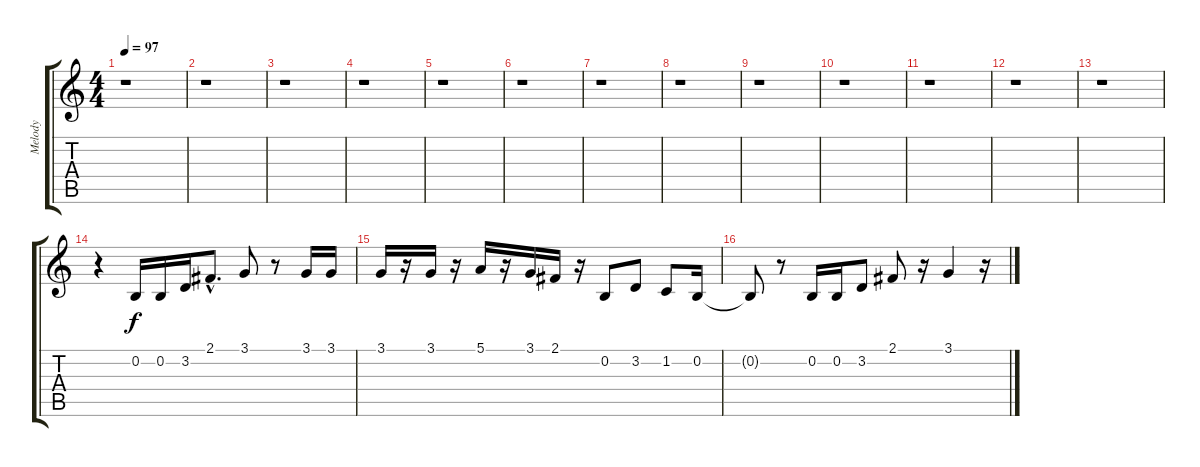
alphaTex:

\track ("Melody" "Melody") {instrument fx4atmosphere}
\staff {score tabs}
\tuning (E4 B3 G3 D3 A2 E2) {hide}
\ts (4 4)
\tempo 97
\clef g2
\ks c
r.1{dy f instrument fx4atmosphere} |
r.1 |
r.1 |
r.1 |
r.1 |
r.1 |
r.1 |
r.1 |
r.1 |
r.1 |
r.1 |
r.1 |
r.1 |
r.4 0.2.16 0.2.16 3.2.16 2.1{hac}.8{d} 3.1.8 r.8 3.1.16 3.1.16 |
3.1.16 r.16 3.1.16 r.16 5.1.16 r.16 3.1.16 2.1.16 r.16 0.2.8 3.2.8 1.2.8 0.2.16 |
0.2{t}.8 r.8 0.2.16 0.2.16 3.2.8 2.1.8 r.16 3.1.4 r.16
